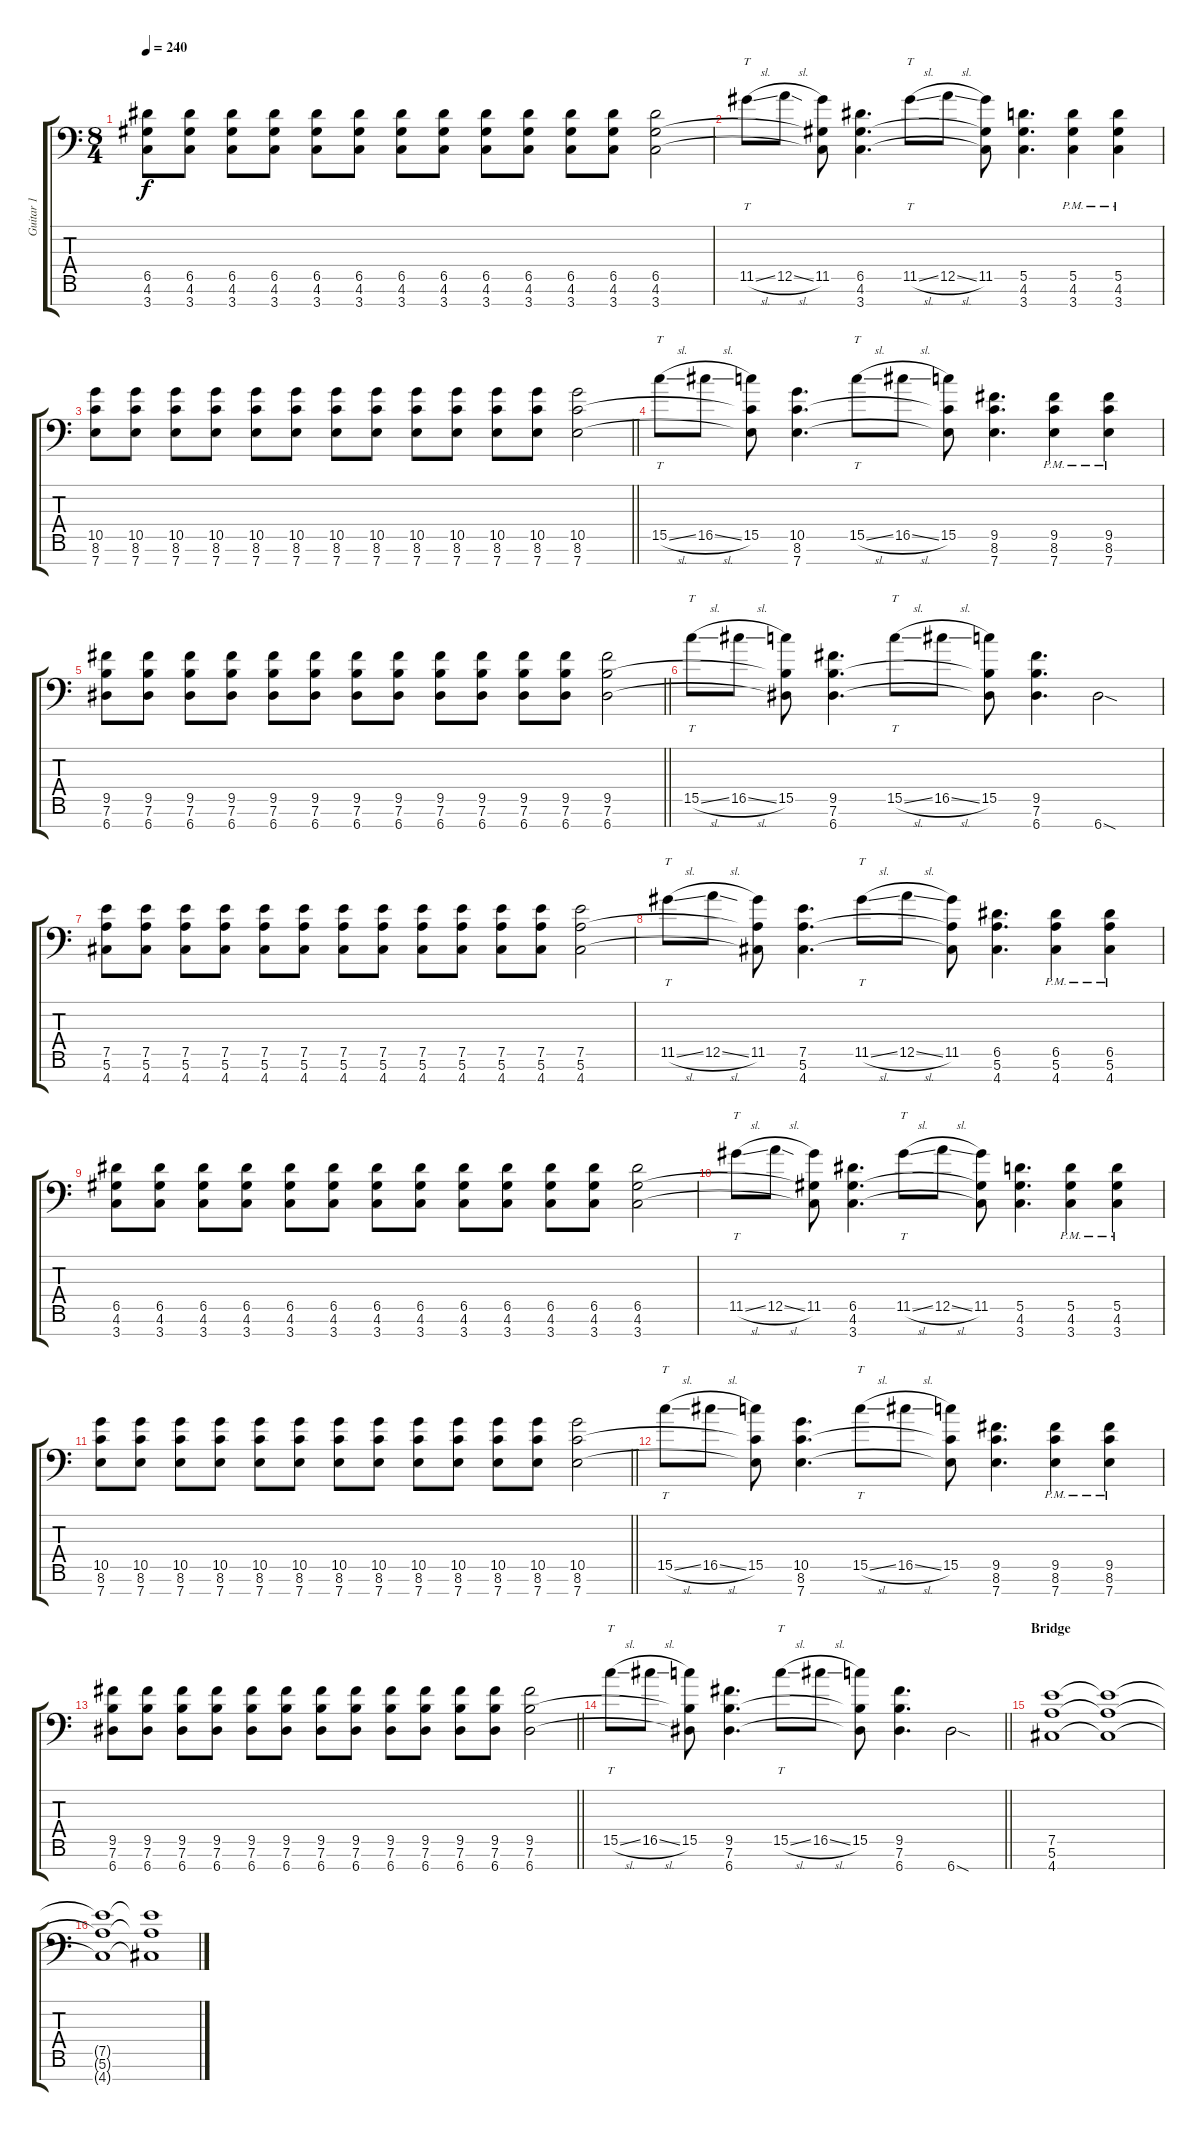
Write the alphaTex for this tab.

\track ("Guitar 1" "Guitar 1") {instrument distortionguitar}
\staff {score tabs}
\tuning (E4 B3 G3 D3 A2 E2 A1) {hide}
\ts (8 4)
\tempo 240
\clef f4
\ks c
(6.5 4.6 3.7).8{dy f} (6.5 4.6 3.7).8 (6.5 4.6 3.7).8 (6.5 4.6 3.7).8 (6.5 4.6 3.7).8 (6.5 4.6 3.7).8 (6.5 4.6 3.7).8 (6.5 4.6 3.7).8 (6.5 4.6 3.7).8 (6.5 4.6 3.7).8 (6.5 4.6 3.7).8 (6.5 4.6 3.7).8 (6.5 4.6 3.7).2 |
11.5{sl}.8{tt} 12.5{sl}.8 (11.5 4.6{t} 3.7{t}).8 (6.5 4.6 3.7).4{d} 11.5{sl}.8{tt} 12.5{sl}.8 (11.5 4.6{t} 3.7{t}).8 (5.5 4.6 3.7).4{d} (5.5{pm} 4.6{pm} 3.7{pm}).4 (5.5{pm} 4.6{pm} 3.7{pm}).4 |
\barLineRight lightlight
(10.5 8.6 7.7).8 (10.5 8.6 7.7).8 (10.5 8.6 7.7).8 (10.5 8.6 7.7).8 (10.5 8.6 7.7).8 (10.5 8.6 7.7).8 (10.5 8.6 7.7).8 (10.5 8.6 7.7).8 (10.5 8.6 7.7).8 (10.5 8.6 7.7).8 (10.5 8.6 7.7).8 (10.5 8.6 7.7).8 (10.5 8.6 7.7).2 |
15.5{sl}.8{tt} 16.5{sl}.8 (15.5 8.6{t} 7.7{t}).8 (10.5 8.6 7.7).4{d} 15.5{sl}.8{tt} 16.5{sl}.8 (15.5 8.6{t} 7.7{t}).8 (9.5 8.6 7.7).4{d} (9.5{pm} 8.6{pm} 7.7{pm}).4 (9.5{pm} 8.6{pm} 7.7{pm}).4 |
\barLineRight lightlight
(9.5 7.6 6.7).8 (9.5 7.6 6.7).8 (9.5 7.6 6.7).8 (9.5 7.6 6.7).8 (9.5 7.6 6.7).8 (9.5 7.6 6.7).8 (9.5 7.6 6.7).8 (9.5 7.6 6.7).8 (9.5 7.6 6.7).8 (9.5 7.6 6.7).8 (9.5 7.6 6.7).8 (9.5 7.6 6.7).8 (9.5 7.6 6.7).2 |
15.5{sl}.8{tt} 16.5{sl}.8 (15.5 7.6{t} 6.7{t}).8 (9.5 7.6 6.7).4{d} 15.5{sl}.8{tt} 16.5{sl}.8 (15.5 7.6{t} 6.7{t}).8 (9.5 7.6 6.7).4{d} 6.7{sod}.2 |
(7.5 5.6 4.7).8 (7.5 5.6 4.7).8 (7.5 5.6 4.7).8 (7.5 5.6 4.7).8 (7.5 5.6 4.7).8 (7.5 5.6 4.7).8 (7.5 5.6 4.7).8 (7.5 5.6 4.7).8 (7.5 5.6 4.7).8 (7.5 5.6 4.7).8 (7.5 5.6 4.7).8 (7.5 5.6 4.7).8 (7.5 5.6 4.7).2 |
11.5{sl}.8{tt} 12.5{sl}.8 (11.5 5.6{t} 4.7{t}).8 (7.5 5.6 4.7).4{d} 11.5{sl}.8{tt} 12.5{sl}.8 (11.5 5.6{t} 4.7{t}).8 (6.5 5.6 4.7).4{d} (6.5{pm} 5.6{pm} 4.7{pm}).4 (6.5{pm} 5.6{pm} 4.7{pm}).4 |
(6.5 4.6 3.7).8 (6.5 4.6 3.7).8 (6.5 4.6 3.7).8 (6.5 4.6 3.7).8 (6.5 4.6 3.7).8 (6.5 4.6 3.7).8 (6.5 4.6 3.7).8 (6.5 4.6 3.7).8 (6.5 4.6 3.7).8 (6.5 4.6 3.7).8 (6.5 4.6 3.7).8 (6.5 4.6 3.7).8 (6.5 4.6 3.7).2 |
11.5{sl}.8{tt} 12.5{sl}.8 (11.5 4.6{t} 3.7{t}).8 (6.5 4.6 3.7).4{d} 11.5{sl}.8{tt} 12.5{sl}.8 (11.5 4.6{t} 3.7{t}).8 (5.5 4.6 3.7).4{d} (5.5{pm} 4.6{pm} 3.7{pm}).4 (5.5{pm} 4.6{pm} 3.7{pm}).4 |
\barLineRight lightlight
(10.5 8.6 7.7).8 (10.5 8.6 7.7).8 (10.5 8.6 7.7).8 (10.5 8.6 7.7).8 (10.5 8.6 7.7).8 (10.5 8.6 7.7).8 (10.5 8.6 7.7).8 (10.5 8.6 7.7).8 (10.5 8.6 7.7).8 (10.5 8.6 7.7).8 (10.5 8.6 7.7).8 (10.5 8.6 7.7).8 (10.5 8.6 7.7).2 |
15.5{sl}.8{tt} 16.5{sl}.8 (15.5 8.6{t} 7.7{t}).8 (10.5 8.6 7.7).4{d} 15.5{sl}.8{tt} 16.5{sl}.8 (15.5 8.6{t} 7.7{t}).8 (9.5 8.6 7.7).4{d} (9.5{pm} 8.6{pm} 7.7{pm}).4 (9.5{pm} 8.6{pm} 7.7{pm}).4 |
\barLineRight lightlight
(9.5 7.6 6.7).8 (9.5 7.6 6.7).8 (9.5 7.6 6.7).8 (9.5 7.6 6.7).8 (9.5 7.6 6.7).8 (9.5 7.6 6.7).8 (9.5 7.6 6.7).8 (9.5 7.6 6.7).8 (9.5 7.6 6.7).8 (9.5 7.6 6.7).8 (9.5 7.6 6.7).8 (9.5 7.6 6.7).8 (9.5 7.6 6.7).2 |
\barLineRight lightlight
15.5{sl}.8{tt} 16.5{sl}.8 (15.5 7.6{t} 6.7{t}).8 (9.5 7.6 6.7).4{d} 15.5{sl}.8{tt} 16.5{sl}.8 (15.5 7.6{t} 6.7{t}).8 (9.5 7.6 6.7).4{d} 6.7{sod}.2 |
\section ("" "Bridge")
(7.5 5.6 4.7).1{volume 10} (7.5{t} 5.6{t} 4.7{t}).1 |
(7.5{t} 5.6{t} 4.7{t}).1 (7.5{t} 5.6{t} 4.7{t}).1
